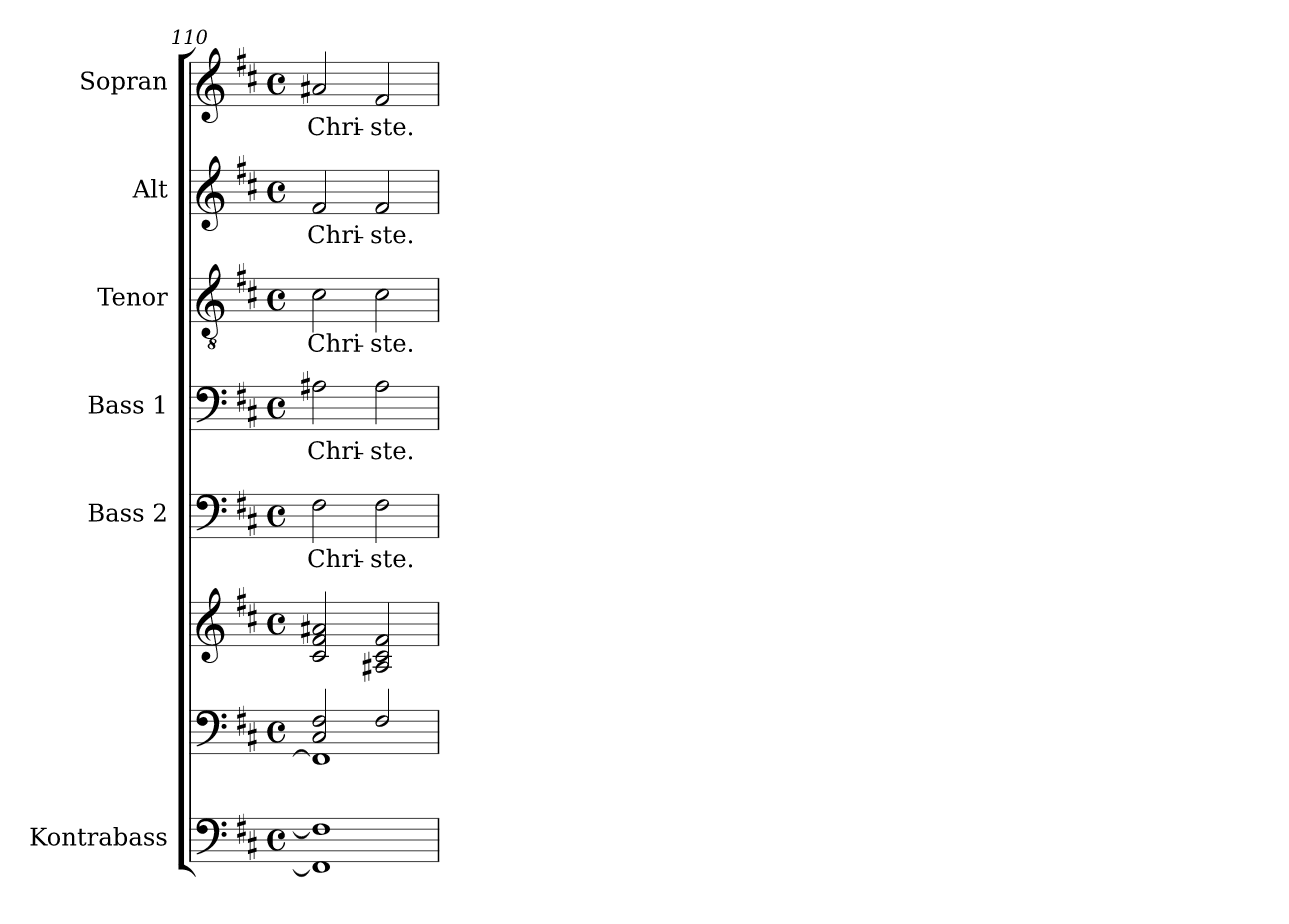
**kern	**kern	**kern	**kern	**text	**kern	**text	**kern	**text	**kern	**text	**kern	**text
*part7	*part6	*part6	*part5	*part5	*part4	*part4	*part3	*part3	*part2	*part2	*part1	*part1
*staff8	*staff7	*staff6	*staff5	*staff5	*staff4	*staff4	*staff3	*staff3	*staff2	*staff2	*staff1	*staff1
*I"Kontrabass	*	*	*I"Bass 2	*	*I"Bass 1	*	*I"Tenor	*	*I"Alt	*	*I"Sopran	*
*I'Kb.	*	*	*I'B. 2	*	*I'B. 1	*	*I'T.	*	*I'A.	*	*I'S.	*
*clefF4	*clefF4	*clefG2	*clefF4	*	*clefF4	*	*clefGv2	*	*clefG2	*	*clefG2	*
*ITrd7c12	*	*	*	*	*	*	*	*	*	*	*	*
*k[f#c#]	*k[f#c#]	*k[f#c#]	*k[f#c#]	*	*k[f#c#]	*	*k[f#c#]	*	*k[f#c#]	*	*k[f#c#]	*
*D:	*D:	*D:	*D:	*	*D:	*	*D:	*	*D:	*	*D:	*
*M4/4	*M4/4	*M4/4	*M4/4	*	*M4/4	*	*M4/4	*	*M4/4	*	*M4/4	*
*met(c)	*met(c)	*met(c)	*met(c)	*	*met(c)	*	*met(c)	*	*met(c)	*	*met(c)	*
=110	=110	=110	=110	=110	=110	=110	=110	=110	=110	=110	=110	=110
*	*^	*	*	*	*	*	*	*	*	*	*	*
!	!	!	!	!	!LO:LY:b	!	!LO:LY:b	!	!LO:LY:b	!	!LO:LY:b	!	!LO:LY:b
1FFF#] 1FF#]	2C#/ 2F#/	1FF#]	2c#/ 2f#/ 2a#X/	2F#\	Chri-	2A#X\	Chri-	2c#\	Chri-	2f#/	Chri-	2a#X/	Chri-
!	!	!	!	!	!LO:LY:b	!	!LO:LY:b	!	!LO:LY:b	!	!LO:LY:b	!	!LO:LY:b
.	2F#/	.	2A#X/ 2c#/ 2f#/	2F#\	-ste.	2A#\	-ste.	2c#\	-ste.	2f#/	-ste.	2f#/	-ste.
*	*v	*v	*	*	*	*	*	*	*	*	*	*	*
=	=	=	=	=	=	=	=	=	=	=	=	=
*-	*-	*-	*-	*-	*-	*-	*-	*-	*-	*-	*-	*-
